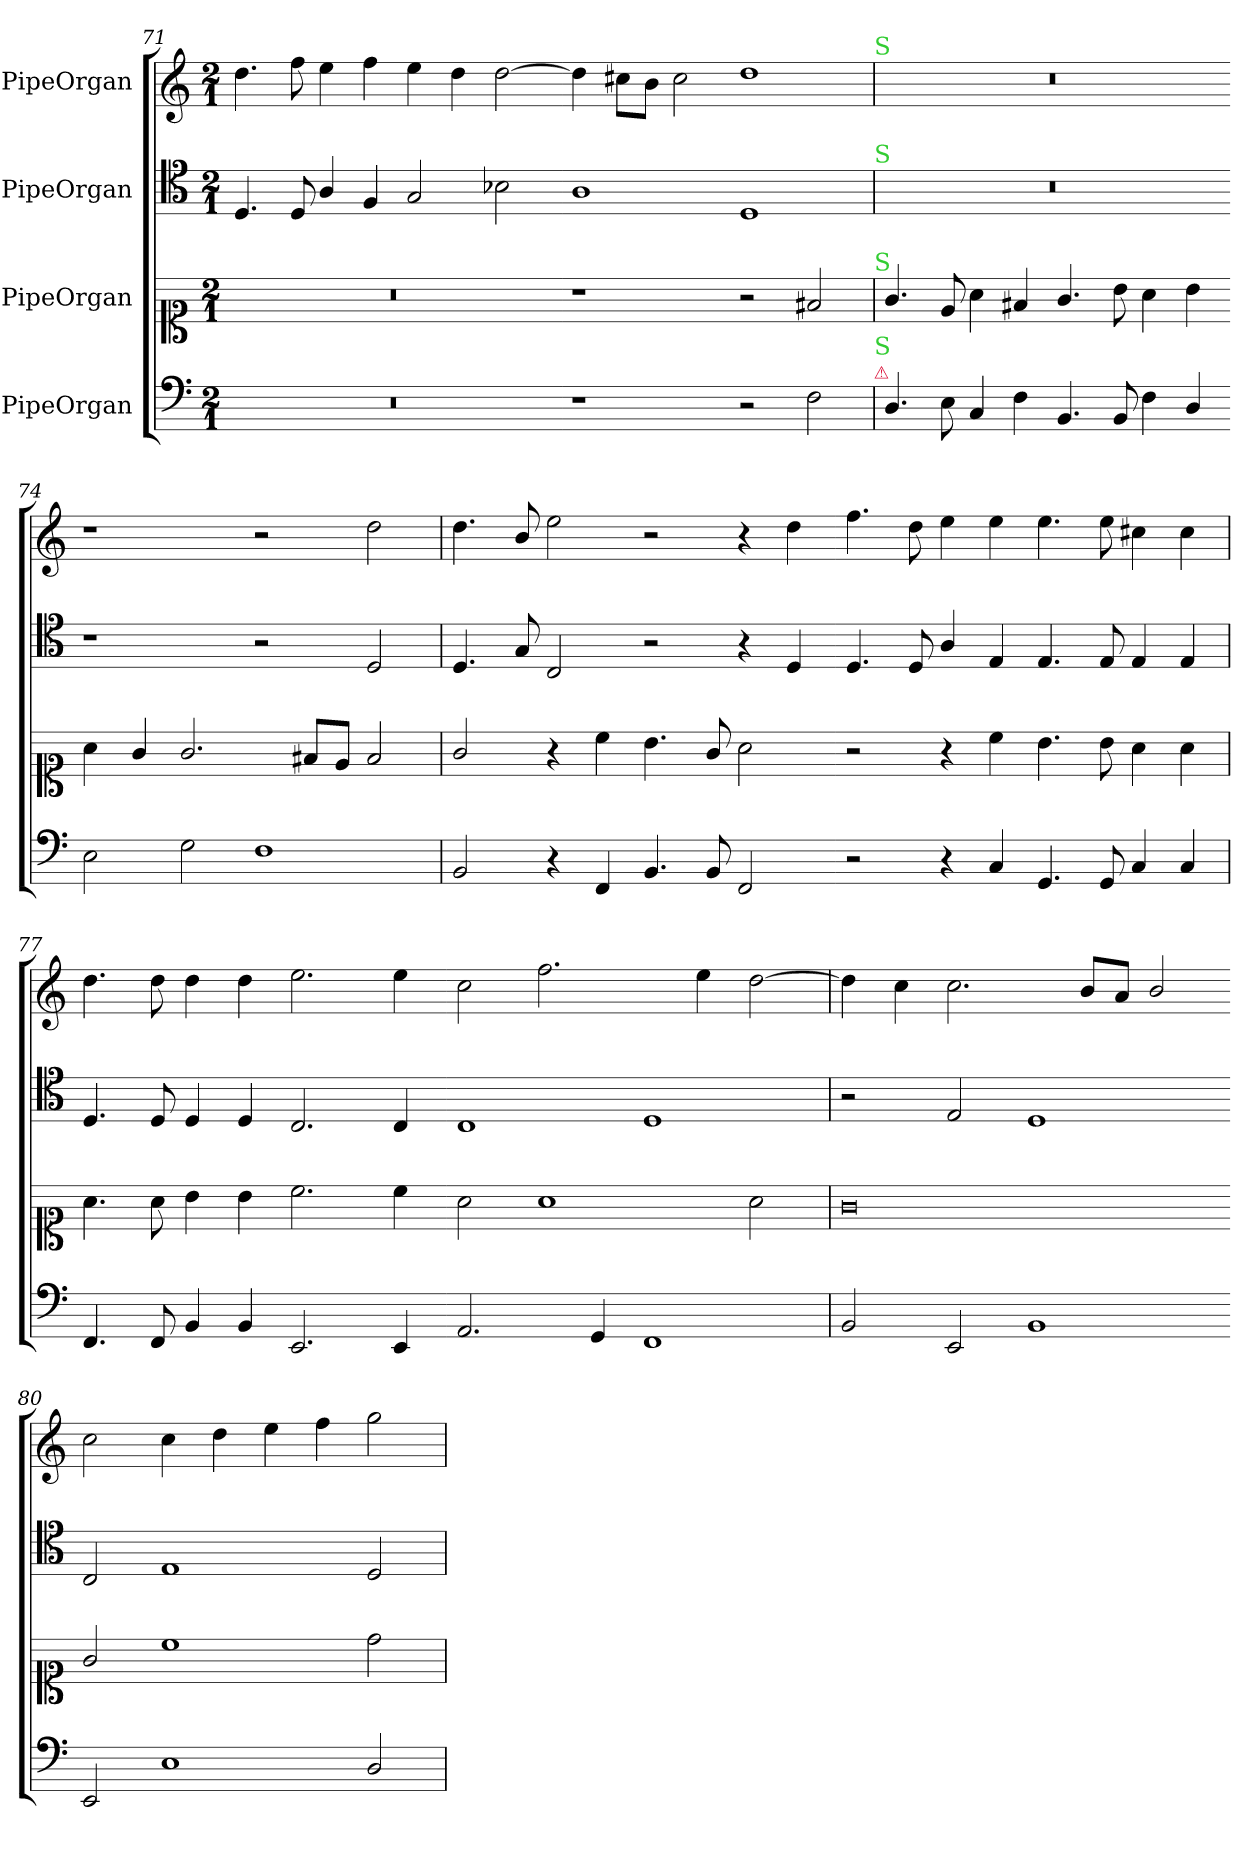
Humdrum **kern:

**kern	**kern	**kern	**kern
*part4	*part3	*part2	*part1
*staff4	*staff3	*staff2	*staff1
*I"PipeOrgan	*I"PipeOrgan	*I"PipeOrgan	*I"PipeOrgan
*clefF5	*clefC1	*clefC4	*clefG2
*k[]	*k[]	*k[]	*k[]
*C:	*C:	*C:	*C:
*M2/1	*M2/1	*M2/1	*M2/1
=71	=71	=71	=71
0r	0r	4.D/	4.dd\
.	.	8D/	8ff\
.	.	4A/	4ee\
.	.	4F/	4ff\
.	.	2G/	4ee\
.	.	.	4dd\
.	.	2B-X\	[2dd\
=72-	=72-	=72-	=72-
1r	1r	1A	4dd\]
.	.	.	8cc#X\L
.	.	.	8b\J
.	.	.	2cc#\
2r	2r	1D	1dd
2D\	2f#X/	.	.
!	!	!	!LO:TX:a:color=limegreen:t=S
!	!	!LO:TX:a:color=limegreen:t=S	!
!	!LO:TX:a:color=limegreen:t=S	!	!
!LO:TX:a:color=crimson:t=⚠	!	!	!
!LO:TX:a:color=limegreen:t=S	!	!	!
=73	=73	=73	=73
4.BB/	4.g/	0r	0r
8C\	8e/	.	.
4AA/	4a\	.	.
4D\	4f#X/	.	.
4.GG/	4.g/	.	.
8GG/	8b\	.	.
4D\	4a\	.	.
4BB/	4b\	.	.
=74-	=74-	=74-	=74-
2C\	4a\	1r	1r
.	4g/	.	.
2E\	2.g/	.	.
1D	.	2r	2r
.	8f#X/L	.	.
.	8e/J	.	.
.	2f#/	2D/	2dd\
=75	=75	=75	=75
2GG/	2g/	4.D/	4.dd\
.	.	8G/	8b/
4r	4r	2C/	2ee\
4DD/	4cc\	.	.
4.GG/	4.b\	2r	2r
8GG/	8g/	.	.
2DD/	2a\	4r	4r
.	.	4D/	4dd\
=76-	=76-	=76-	=76-
2r	2r	4.D/	4.ff\
.	.	8D/	8dd\
4r	4r	4A/	4ee\
4AA/	4cc\	4E/	4ee\
4.EE/	4.b\	4.E/	4.ee\
8EE/	8b\	8E/	8ee\
4AA/	4a\	4E/	4cc#X\
4AA/	4a\	4E/	4cc#\
=77	=77	=77	=77
4.DD/	4.a\	4.D/	4.dd\
8DD/	8a\	8D/	8dd\
4GG/	4b\	4D/	4dd\
4GG/	4b\	4D/	4dd\
2.CC/	2.cc\	2.C/	2.ee\
4CC/	4cc\	4C/	4ee\
=78-	=78-	=78-	=78-
2.FF/	2a\	1C	2cc\
.	1a	.	2.ff\
4EE/	.	.	.
1DD	.	1D	.
.	.	.	4ee\
.	2a\	.	[2dd\
=79	=79	=79	=79
2GG/	0g	2r	4dd\]
.	.	.	4cc\
2CC/	.	2E/	2.cc\
1GG	.	1D	.
.	.	.	8b/L
.	.	.	8a/J
.	.	.	2b/
=80-	=80-	=80-	=80-
2CC/	2g/	2C/	2cc\
1C	1cc	1E	4cc\
.	.	.	4dd\
.	.	.	4ee\
.	.	.	4ff\
2BB/	2dd\	2D/	2gg\
=	=	=	=
*-	*-	*-	*-
